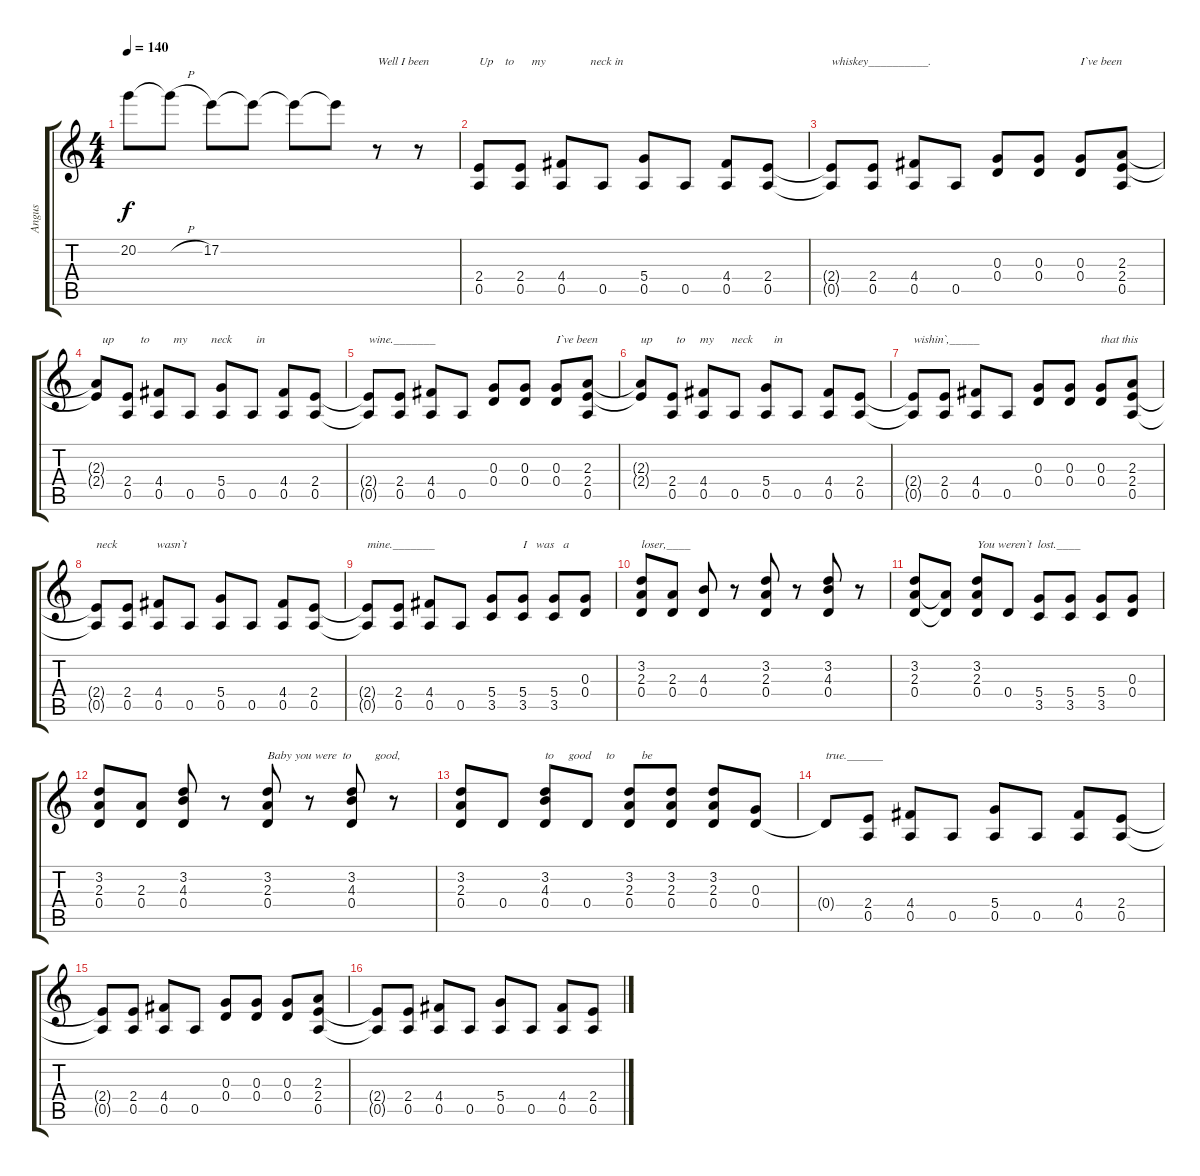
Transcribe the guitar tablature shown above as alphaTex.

\track ("Angus" "Angus") {instrument overdrivenguitar}
\staff {score tabs}
\tuning (E4 B3 G3 D3 A2 E2) {hide}
\ts (4 4)
\tempo 140
\clef g2
\ks c
20.2{t}.8{dy f} 20.2{h t}.8 17.2.8 17.2{t}.8 17.2{t}.8 17.2{t}.8 r.8{txt "Well I been"} r.8 |
(2.4 0.5).8{txt "Up    to      my               neck in            "} (2.4 0.5).8 (4.4 0.5).8 0.5.8 (5.4 0.5).8 0.5.8 (4.4 0.5).8 (2.4 0.5).8 |
(2.4{t} 0.5{t}).8{txt "whiskey__________."} (2.4 0.5).8 (4.4 0.5).8 0.5.8 (0.3 0.4).8 (0.3 0.4).8 (0.3 0.4).8{txt "I`ve been"} (2.3 2.4 0.5).8 |
(2.3{t} 2.4{t}).8{txt "  up         to        my        neck        in"} (2.4 0.5).8 (4.4 0.5).8 0.5.8 (5.4 0.5).8 0.5.8 (4.4 0.5).8 (2.4 0.5).8 |
(2.4{t} 0.5{t}).8{txt "wine._______"} (2.4 0.5).8 (4.4 0.5).8 0.5.8 (0.3 0.4).8 (0.3 0.4).8 (0.3 0.4).8{txt "I`ve been"} (2.3 2.4 0.5).8 |
(2.3{t} 2.4{t}).8{txt "up        to     my      neck       in "} (2.4 0.5).8 (4.4 0.5).8 0.5.8 (5.4 0.5).8 0.5.8 (4.4 0.5).8 (2.4 0.5).8 |
(2.4{t} 0.5{t}).8{txt "wishin`,_____"} (2.4 0.5).8 (4.4 0.5).8 0.5.8 (0.3 0.4).8 (0.3 0.4).8 (0.3 0.4).8{txt "that this"} (2.3 2.4 0.5).8 |
(2.4{t} 0.5{t}).8{txt "neck             wasn`t"} (2.4 0.5).8 (4.4 0.5).8 0.5.8 (5.4 0.5).8 0.5.8 (4.4 0.5).8 (2.4 0.5).8 |
(2.4{t} 0.5{t}).8{txt "mine._______"} (2.4 0.5).8 (4.4 0.5).8 0.5.8 (5.4 3.5).8 (5.4 3.5).8{txt "I   was   a "} (5.4 3.5).8 (0.3 0.4).8 |
(3.2 2.3 0.4).8{txt "loser,____"} (2.3 0.4).8 (4.3 0.4).8 r.8 (3.2 2.3 0.4).8 r.8 (3.2 4.3 0.4).8 r.8 |
(3.2 2.3 0.4).8 (2.3{t} 0.4{t}).8 (3.2 2.3 0.4).8{txt "You weren`t  lost.____"} 0.4.8 (5.4 3.5).8 (5.4 3.5).8 (5.4 3.5).8 (0.3 0.4).8 |
(3.2 2.3 0.4).8 (2.3 0.4).8 (3.2 4.3 0.4).8 r.8 (3.2 2.3 0.4).8{txt "Baby you were  to        good,"} r.8 (3.2 4.3 0.4).8 r.8 |
(3.2 2.3 0.4).8 0.4.8 (3.2 4.3 0.4).8{txt "to     good     to         be"} 0.4.8 (3.2 2.3 0.4).8 (3.2 2.3 0.4).8 (3.2 2.3 0.4).8 (0.3 0.4).8 |
0.4{t}.8{txt "true.______"} (2.4 0.5).8 (4.4 0.5).8 0.5.8 (5.4 0.5).8 0.5.8 (4.4 0.5).8 (2.4 0.5).8 |
(2.4{t} 0.5{t}).8 (2.4 0.5).8 (4.4 0.5).8 0.5.8 (0.3 0.4).8 (0.3 0.4).8 (0.3 0.4).8 (2.3 2.4 0.5).8 |
(2.4{t} 0.5{t}).8 (2.4 0.5).8 (4.4 0.5).8 0.5.8 (5.4 0.5).8 0.5.8 (4.4 0.5).8 (2.4 0.5).8
